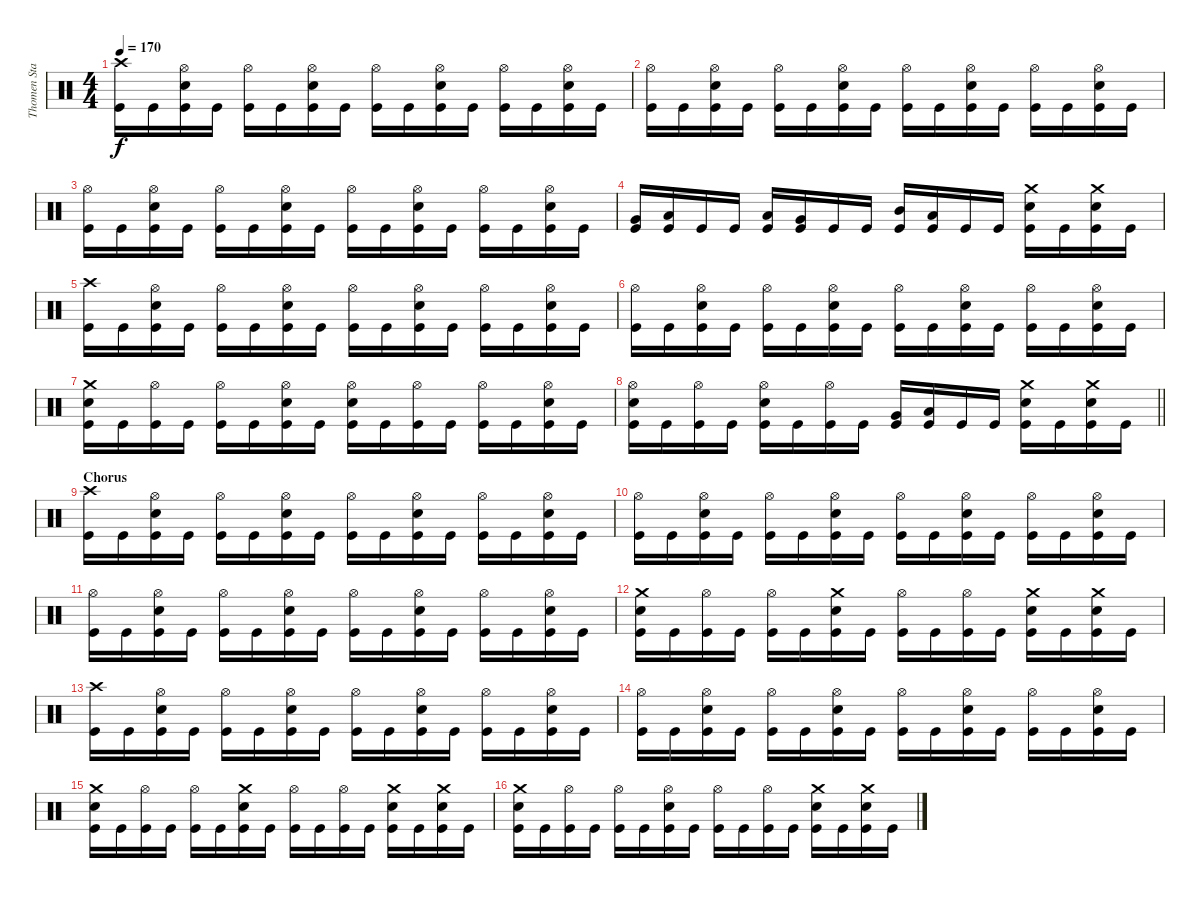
\track ("Thomen Stauch" "Thomen Sta") {instrument percussion}
\staff {score}
\articulation defaults
\ts (4 4)
\tempo 170
\clef neutral
\ks c
("Crash high (hit)" "Kick (hit)").16{dy f} "Kick (hit)".16 ("Hi-Hat (open)" "Snare (hit) 2" "Kick (hit)").16 "Kick (hit)".16 ("Hi-Hat (open)" "Kick (hit)").16 "Kick (hit)".16 ("Hi-Hat (open)" "Snare (hit) 2" "Kick (hit)").16 "Kick (hit)".16 ("Hi-Hat (open)" "Kick (hit)").16 "Kick (hit)".16 ("Hi-Hat (open)" "Snare (hit) 2" "Kick (hit)").16 "Kick (hit)".16 ("Hi-Hat (open)" "Kick (hit)").16 "Kick (hit)".16 ("Hi-Hat (open)" "Snare (hit) 2" "Kick (hit)").16 "Kick (hit)".16 |
("Hi-Hat (open)" "Kick (hit)").16 "Kick (hit)".16 ("Hi-Hat (open)" "Snare (hit) 2" "Kick (hit)").16 "Kick (hit)".16 ("Hi-Hat (open)" "Kick (hit)").16 "Kick (hit)".16 ("Hi-Hat (open)" "Snare (hit) 2" "Kick (hit)").16 "Kick (hit)".16 ("Hi-Hat (open)" "Kick (hit)").16 "Kick (hit)".16 ("Hi-Hat (open)" "Snare (hit) 2" "Kick (hit)").16 "Kick (hit)".16 ("Hi-Hat (open)" "Kick (hit)").16 "Kick (hit)".16 ("Hi-Hat (open)" "Snare (hit) 2" "Kick (hit)").16 "Kick (hit)".16 |
("Hi-Hat (open)" "Kick (hit)").16 "Kick (hit)".16 ("Hi-Hat (open)" "Snare (hit) 2" "Kick (hit)").16 "Kick (hit)".16 ("Hi-Hat (open)" "Kick (hit)").16 "Kick (hit)".16 ("Hi-Hat (open)" "Snare (hit) 2" "Kick (hit)").16 "Kick (hit)".16 ("Hi-Hat (open)" "Kick (hit)").16 "Kick (hit)".16 ("Hi-Hat (open)" "Snare (hit) 2" "Kick (hit)").16 "Kick (hit)".16 ("Hi-Hat (open)" "Kick (hit)").16 "Kick (hit)".16 ("Hi-Hat (open)" "Snare (hit) 2" "Kick (hit)").16 "Kick (hit)".16 |
("Very Low Tom (hit)" "Kick (hit)").16 ("Low Floor Tom (hit)" "Kick (hit)").16 "Kick (hit)".16 "Kick (hit)".16 ("Low Tom (hit)" "Kick (hit)").16 ("Very Low Tom (hit)" "Kick (hit)").16 "Kick (hit)".16 "Kick (hit)".16 ("Mid Tom (hit)" "Kick (hit)").16 ("Low Tom (hit)" "Kick (hit)").16 "Kick (hit)".16 "Kick (hit)".16 ("Crash medium (hit)" "Snare (hit) 2" "Kick (hit)").16 "Kick (hit)".16 ("Crash medium (hit)" "Snare (hit) 2" "Kick (hit)").16 "Kick (hit)".16 |
("Crash high (hit)" "Kick (hit)").16 "Kick (hit)".16 ("Hi-Hat (open)" "Snare (hit) 2" "Kick (hit)").16 "Kick (hit)".16 ("Hi-Hat (open)" "Kick (hit)").16 "Kick (hit)".16 ("Hi-Hat (open)" "Snare (hit) 2" "Kick (hit)").16 "Kick (hit)".16 ("Hi-Hat (open)" "Kick (hit)").16 "Kick (hit)".16 ("Hi-Hat (open)" "Snare (hit) 2" "Kick (hit)").16 "Kick (hit)".16 ("Hi-Hat (open)" "Kick (hit)").16 "Kick (hit)".16 ("Hi-Hat (open)" "Snare (hit) 2" "Kick (hit)").16 "Kick (hit)".16 |
("Hi-Hat (open)" "Kick (hit)").16 "Kick (hit)".16 ("Hi-Hat (open)" "Snare (hit) 2" "Kick (hit)").16 "Kick (hit)".16 ("Hi-Hat (open)" "Kick (hit)").16 "Kick (hit)".16 ("Hi-Hat (open)" "Snare (hit) 2" "Kick (hit)").16 "Kick (hit)".16 ("Hi-Hat (open)" "Kick (hit)").16 "Kick (hit)".16 ("Hi-Hat (open)" "Snare (hit) 2" "Kick (hit)").16 "Kick (hit)".16 ("Hi-Hat (open)" "Kick (hit)").16 "Kick (hit)".16 ("Hi-Hat (open)" "Snare (hit) 2" "Kick (hit)").16 "Kick (hit)".16 |
("Crash medium (hit)" "Snare (hit) 2" "Kick (hit)").16 "Kick (hit)".16 ("Hi-Hat (open)" "Kick (hit)").16 "Kick (hit)".16 ("Hi-Hat (open)" "Kick (hit)").16 "Kick (hit)".16 ("Hi-Hat (open)" "Snare (hit) 2" "Kick (hit)").16 "Kick (hit)".16 ("Hi-Hat (open)" "Snare (hit) 2" "Kick (hit)").16 "Kick (hit)".16 ("Hi-Hat (open)" "Kick (hit)").16 "Kick (hit)".16 ("Hi-Hat (open)" "Kick (hit)").16 "Kick (hit)".16 ("Hi-Hat (open)" "Snare (hit) 2" "Kick (hit)").16 "Kick (hit)".16 |
\barLineRight lightlight
("Hi-Hat (open)" "Snare (hit) 2" "Kick (hit)").16 "Kick (hit)".16 ("Hi-Hat (open)" "Kick (hit)").16 "Kick (hit)".16 ("Hi-Hat (open)" "Snare (hit) 2" "Kick (hit)").16 "Kick (hit)".16 ("Hi-Hat (open)" "Kick (hit)").16 "Kick (hit)".16 ("Very Low Tom (hit)" "Kick (hit)").16 ("Low Floor Tom (hit)" "Kick (hit)").16 "Kick (hit)".16 "Kick (hit)".16 ("Crash medium (hit)" "Snare (hit) 2" "Kick (hit)").16 "Kick (hit)".16 ("Crash medium (hit)" "Snare (hit) 2" "Kick (hit)").16 "Kick (hit)".16 |
\section ("" "Chorus")
("Crash high (hit)" "Kick (hit)").16 "Kick (hit)".16 ("Hi-Hat (open)" "Snare (hit) 2" "Kick (hit)").16 "Kick (hit)".16 ("Hi-Hat (open)" "Kick (hit)").16 "Kick (hit)".16 ("Hi-Hat (open)" "Snare (hit) 2" "Kick (hit)").16 "Kick (hit)".16 ("Hi-Hat (open)" "Kick (hit)").16 "Kick (hit)".16 ("Hi-Hat (open)" "Snare (hit) 2" "Kick (hit)").16 "Kick (hit)".16 ("Hi-Hat (open)" "Kick (hit)").16 "Kick (hit)".16 ("Hi-Hat (open)" "Snare (hit) 2" "Kick (hit)").16 "Kick (hit)".16 |
("Hi-Hat (open)" "Kick (hit)").16 "Kick (hit)".16 ("Hi-Hat (open)" "Snare (hit) 2" "Kick (hit)").16 "Kick (hit)".16 ("Hi-Hat (open)" "Kick (hit)").16 "Kick (hit)".16 ("Hi-Hat (open)" "Snare (hit) 2" "Kick (hit)").16 "Kick (hit)".16 ("Hi-Hat (open)" "Kick (hit)").16 "Kick (hit)".16 ("Hi-Hat (open)" "Snare (hit) 2" "Kick (hit)").16 "Kick (hit)".16 ("Hi-Hat (open)" "Kick (hit)").16 "Kick (hit)".16 ("Hi-Hat (open)" "Snare (hit) 2" "Kick (hit)").16 "Kick (hit)".16 |
("Hi-Hat (open)" "Kick (hit)").16 "Kick (hit)".16 ("Hi-Hat (open)" "Snare (hit) 2" "Kick (hit)").16 "Kick (hit)".16 ("Hi-Hat (open)" "Kick (hit)").16 "Kick (hit)".16 ("Hi-Hat (open)" "Snare (hit) 2" "Kick (hit)").16 "Kick (hit)".16 ("Hi-Hat (open)" "Kick (hit)").16 "Kick (hit)".16 ("Hi-Hat (open)" "Snare (hit) 2" "Kick (hit)").16 "Kick (hit)".16 ("Hi-Hat (open)" "Kick (hit)").16 "Kick (hit)".16 ("Hi-Hat (open)" "Snare (hit) 2" "Kick (hit)").16 "Kick (hit)".16 |
("Crash medium (hit)" "Snare (hit) 2" "Kick (hit)").16 "Kick (hit)".16 ("Hi-Hat (open)" "Kick (hit)").16 "Kick (hit)".16 ("Hi-Hat (open)" "Kick (hit)").16 "Kick (hit)".16 ("Crash medium (hit)" "Snare (hit) 2" "Kick (hit)").16 "Kick (hit)".16 ("Hi-Hat (open)" "Kick (hit)").16 "Kick (hit)".16 ("Hi-Hat (open)" "Kick (hit)").16 "Kick (hit)".16 ("Crash medium (hit)" "Snare (hit) 2" "Kick (hit)").16 "Kick (hit)".16 ("Crash medium (hit)" "Snare (hit) 2" "Kick (hit)").16 "Kick (hit)".16 |
("Crash high (hit)" "Kick (hit)").16 "Kick (hit)".16 ("Hi-Hat (open)" "Snare (hit) 2" "Kick (hit)").16 "Kick (hit)".16 ("Hi-Hat (open)" "Kick (hit)").16 "Kick (hit)".16 ("Hi-Hat (open)" "Snare (hit) 2" "Kick (hit)").16 "Kick (hit)".16 ("Hi-Hat (open)" "Kick (hit)").16 "Kick (hit)".16 ("Hi-Hat (open)" "Snare (hit) 2" "Kick (hit)").16 "Kick (hit)".16 ("Hi-Hat (open)" "Kick (hit)").16 "Kick (hit)".16 ("Hi-Hat (open)" "Snare (hit) 2" "Kick (hit)").16 "Kick (hit)".16 |
("Hi-Hat (open)" "Kick (hit)").16 "Kick (hit)".16 ("Hi-Hat (open)" "Snare (hit) 2" "Kick (hit)").16 "Kick (hit)".16 ("Hi-Hat (open)" "Kick (hit)").16 "Kick (hit)".16 ("Hi-Hat (open)" "Snare (hit) 2" "Kick (hit)").16 "Kick (hit)".16 ("Hi-Hat (open)" "Kick (hit)").16 "Kick (hit)".16 ("Hi-Hat (open)" "Snare (hit) 2" "Kick (hit)").16 "Kick (hit)".16 ("Hi-Hat (open)" "Kick (hit)").16 "Kick (hit)".16 ("Hi-Hat (open)" "Snare (hit) 2" "Kick (hit)").16 "Kick (hit)".16 |
("Crash medium (hit)" "Snare (hit) 2" "Kick (hit)").16 "Kick (hit)".16 ("Hi-Hat (open)" "Kick (hit)").16 "Kick (hit)".16 ("Hi-Hat (open)" "Kick (hit)").16 "Kick (hit)".16 ("Crash medium (hit)" "Snare (hit) 2" "Kick (hit)").16 "Kick (hit)".16 ("Hi-Hat (open)" "Kick (hit)").16 "Kick (hit)".16 ("Hi-Hat (open)" "Kick (hit)").16 "Kick (hit)".16 ("Crash medium (hit)" "Snare (hit) 2" "Kick (hit)").16 "Kick (hit)".16 ("Crash medium (hit)" "Snare (hit) 2" "Kick (hit)").16 "Kick (hit)".16 |
("Crash medium (hit)" "Snare (hit) 2" "Kick (hit)").16 "Kick (hit)".16 ("Hi-Hat (open)" "Kick (hit)").16 "Kick (hit)".16 ("Hi-Hat (open)" "Kick (hit)").16 "Kick (hit)".16 ("Hi-Hat (open)" "Snare (hit) 2" "Kick (hit)").16 "Kick (hit)".16 ("Hi-Hat (open)" "Kick (hit)").16 "Kick (hit)".16 ("Hi-Hat (open)" "Kick (hit)").16 "Kick (hit)".16 ("Crash medium (hit)" "Snare (hit) 2" "Kick (hit)").16 "Kick (hit)".16 ("Crash medium (hit)" "Snare (hit) 2" "Kick (hit)").16 "Kick (hit)".16
